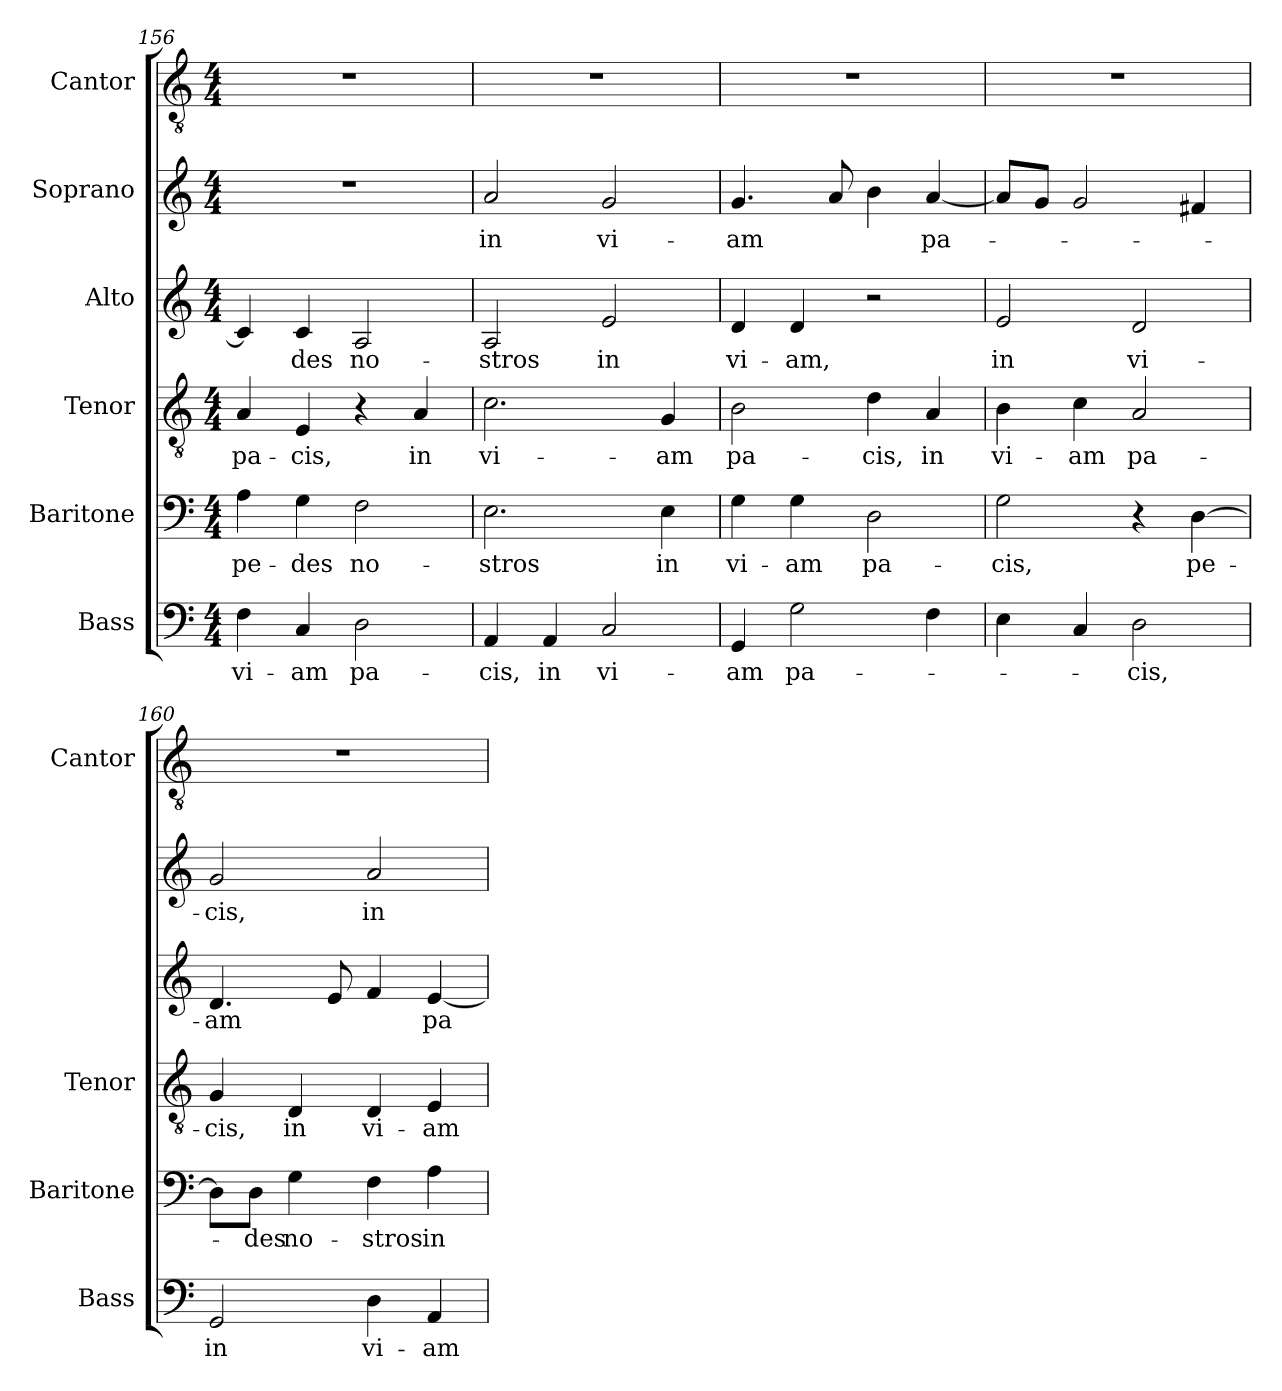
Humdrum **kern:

**kern	**text	**kern	**text	**kern	**text	**kern	**text	**kern	**text	**kern
*part6	*part6	*part5	*part5	*part4	*part4	*part3	*part3	*part2	*part2	*part1
*staff6	*staff6	*staff5	*staff5	*staff4	*staff4	*staff3	*staff3	*staff2	*staff2	*staff1
*I"Bass	*	*I"Baritone	*	*I"Tenor	*	*I"Alto	*	*I"Soprano	*	*I"Cantor
*I'Bass	*	*I'Baritone	*	*I'Tenor	*	*	*	*	*	*I'Cantor
!!LO:LB:g=z
*clefF4	*	*clefF4	*	*clefGv2	*	*clefG2	*	*clefG2	*	*clefGv2
*ITrd7c12	*	*	*	*	*	*	*	*	*	*ITrd7c12
*k[]	*	*k[]	*	*k[]	*	*k[]	*	*k[]	*	*k[]
*C:	*	*C:	*	*C:	*	*C:	*	*C:	*	*C:
*M4/4	*	*M4/4	*	*M4/4	*	*M4/4	*	*M4/4	*	*M4/4
=156	=156	=156	=156	=156	=156	=156	=156	=156	=156	=156
!	!LO:LY:b:color=#000000	!	!	!	!	!	!	!	!	!
!	!	!	!LO:LY:b:color=#000000	!	!	!	!	!	!	!
!	!	!	!	!	!LO:LY:b:color=#000000	!	!	!	!	!
4FFi\	vi-	4Ai\	pe-	4Ai/	pa-	4ci/]	.	1r	.	1r
!	!LO:LY:b:color=#000000	!	!	!	!	!	!	!	!	!
!	!	!	!LO:LY:b:color=#000000	!	!	!	!	!	!	!
!	!	!	!	!	!LO:LY:b:color=#000000	!	!	!	!	!
!	!	!	!	!	!	!	!LO:LY:b:color=#000000	!	!	!
4CCi/	-am	4Gi\	-des	4Ei/	-cis,	4ci/	-des	.	.	.
!	!LO:LY:b:color=#000000	!	!	!	!	!	!	!	!	!
!	!	!	!LO:LY:b:color=#000000	!	!	!	!	!	!	!
!	!	!	!	!	!	!	!LO:LY:b:color=#000000	!	!	!
2DDi\	pa-	2Fi\	no-	4r	.	2Ai/	no-	.	.	.
!	!	!	!	!	!LO:LY:b:color=#000000	!	!	!	!	!
.	.	.	.	4Ai/	in	.	.	.	.	.
=157	=157	=157	=157	=157	=157	=157	=157	=157	=157	=157
!	!LO:LY:b:color=#000000	!	!	!	!	!	!	!	!	!
!	!	!	!LO:LY:b:color=#000000	!	!	!	!	!	!	!
!	!	!	!	!	!LO:LY:b:color=#000000	!	!	!	!	!
!	!	!	!	!	!	!	!LO:LY:b:color=#000000	!	!	!
!	!	!	!	!	!	!	!	!	!LO:LY:b:color=#000000	!
4AAAi/	-cis,	2.Ei\	-stros	2.ci\	vi-	2Ai/	-stros	2ai/	in	1r
!	!LO:LY:b:color=#000000	!	!	!	!	!	!	!	!	!
4AAAi/	in	.	.	.	.	.	.	.	.	.
!	!LO:LY:b:color=#000000	!	!	!	!	!	!	!	!	!
!	!	!	!	!	!	!	!LO:LY:b:color=#000000	!	!	!
!	!	!	!	!	!	!	!	!	!LO:LY:b:color=#000000	!
2CCi/	vi-	.	.	.	.	2ei/	in	2gi/	vi-	.
!	!	!	!LO:LY:b:color=#000000	!	!	!	!	!	!	!
!	!	!	!	!	!LO:LY:b:color=#000000	!	!	!	!	!
.	.	4Ei\	in	4Gi/	-am	.	.	.	.	.
=158	=158	=158	=158	=158	=158	=158	=158	=158	=158	=158
!	!LO:LY:b:color=#000000	!	!	!	!	!	!	!	!	!
!	!	!	!LO:LY:b:color=#000000	!	!	!	!	!	!	!
!	!	!	!	!	!LO:LY:b:color=#000000	!	!	!	!	!
!	!	!	!	!	!	!	!LO:LY:b:color=#000000	!	!	!
!	!	!	!	!	!	!	!	!	!LO:LY:b:color=#000000	!
4GGGi/	-am	4Gi\	vi-	2Bi\	pa-	4di/	vi-	4.gi/	-am	1r
!	!LO:LY:b:color=#000000	!	!	!	!	!	!	!	!	!
!	!	!	!LO:LY:b:color=#000000	!	!	!	!	!	!	!
!	!	!	!	!	!	!	!LO:LY:b:color=#000000	!	!	!
2GGi\	pa-	4Gi\	-am	.	.	4di/	-am,	.	.	.
.	.	.	.	.	.	.	.	8ai/	.	.
!	!	!	!LO:LY:b:color=#000000	!	!	!	!	!	!	!
!	!	!	!	!	!LO:LY:b:color=#000000	!	!	!	!	!
.	.	2Di\	pa-	4di\	-cis,	2r	.	4bi\	.	.
!	!	!	!	!	!LO:LY:b:color=#000000	!	!	!	!	!
!	!	!	!	!	!	!	!	!	!LO:LY:b:color=#000000	!
4FFi\	.	.	.	4Ai/	in	.	.	[<4ai/	pa-	.
=159	=159	=159	=159	=159	=159	=159	=159	=159	=159	=159
!	!	!	!LO:LY:b:color=#000000	!	!	!	!	!	!	!
!	!	!	!	!	!LO:LY:b:color=#000000	!	!	!	!	!
!	!	!	!	!	!	!	!LO:LY:b:color=#000000	!	!	!
4EEi\	.	2Gi\	-cis,	4Bi\	vi-	2ei/	in	8ai/L]	.	1r
.	.	.	.	.	.	.	.	8gi/J	.	.
!	!	!	!	!	!LO:LY:b:color=#000000	!	!	!	!	!
4CCi/	.	.	.	4ci\	-am	.	.	2gi/	.	.
!	!LO:LY:b:color=#000000	!	!	!	!	!	!	!	!	!
!	!	!	!	!	!LO:LY:b:color=#000000	!	!	!	!	!
!	!	!	!	!	!	!	!LO:LY:b:color=#000000	!	!	!
2DDi\	-cis,	4r	.	2Ai/	pa-	2di/	vi-	.	.	.
!	!	!	!LO:LY:b:color=#000000	!	!	!	!	!	!	!
.	.	[>4Di\	pe-	.	.	.	.	4f#Xi/	.	.
=160	=160	=160	=160	=160	=160	=160	=160	=160	=160	=160
!	!LO:LY:b:color=#000000	!	!	!	!	!	!	!	!	!
!	!	!	!	!	!LO:LY:b:color=#000000	!	!	!	!	!
!	!	!	!	!	!	!	!LO:LY:b:color=#000000	!	!	!
!	!	!	!	!	!	!	!	!	!LO:LY:b:color=#000000	!
2GGGi/	in	8Di\L]	.	4Gi/	-cis,	4.di/	-am	2gi/	-cis,	1r
!	!	!	!LO:LY:b:color=#000000	!	!	!	!	!	!	!
.	.	8Di\J	-des	.	.	.	.	.	.	.
!	!	!	!LO:LY:b:color=#000000	!	!	!	!	!	!	!
!	!	!	!	!	!LO:LY:b:color=#000000	!	!	!	!	!
.	.	4Gi\	no-	4Di/	in	.	.	.	.	.
.	.	.	.	.	.	8ei/	.	.	.	.
!	!LO:LY:b:color=#000000	!	!	!	!	!	!	!	!	!
!	!	!	!LO:LY:b:color=#000000	!	!	!	!	!	!	!
!	!	!	!	!	!LO:LY:b:color=#000000	!	!	!	!	!
!	!	!	!	!	!	!	!	!	!LO:LY:b:color=#000000	!
4DDi\	vi-	4Fi\	-stros	4Di/	vi-	4fi/	.	2ai/	in	.
!	!LO:LY:b:color=#000000	!	!	!	!	!	!	!	!	!
!	!	!	!LO:LY:b:color=#000000	!	!	!	!	!	!	!
!	!	!	!	!	!LO:LY:b:color=#000000	!	!	!	!	!
!	!	!	!	!	!	!	!LO:LY:b:color=#000000	!	!	!
4AAAi/	-am	4Ai\	in	4Ei/	-am	[<4ei/	pa-	.	.	.
=	=	=	=	=	=	=	=	=	=	=
*-	*-	*-	*-	*-	*-	*-	*-	*-	*-	*-
